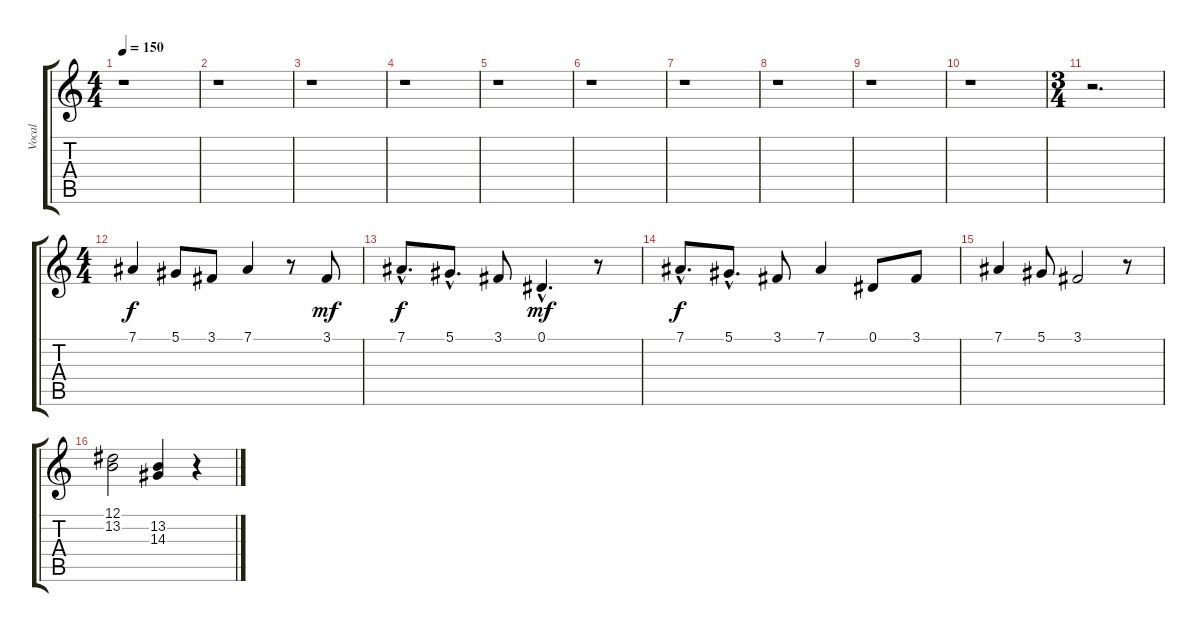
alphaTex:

\track ("Vocal" "Vocal") {instrument altosax}
\staff {score tabs}
\tuning (Eb4 Bb3 Gb3 Db3 Ab2 Eb2) {hide}
\ts (4 4)
\tempo 150
\clef g2
\ks c
r.1{dy f} |
r.1 |
r.1 |
r.1 |
r.1 |
r.1 |
r.1 |
r.1 |
r.1 |
r.1 |
\ts (3 4)
r.2{d} |
\ts (4 4)
7.1.4{volume 14} 5.1.8 3.1.8 7.1.4 r.8 3.1.8{dy mf} |
7.1{hac}.8{d dy f} 5.1{hac}.8{d} 3.1.8 0.1{hac}.4{d dy mf} r.8 |
7.1{hac}.8{d dy f} 5.1{hac}.8{d} 3.1.8 7.1.4 0.1.8 3.1.8 |
7.1.4 5.1.8 3.1.2 r.8 |
(12.1 13.2).2 (13.2 14.3).4 r.4
